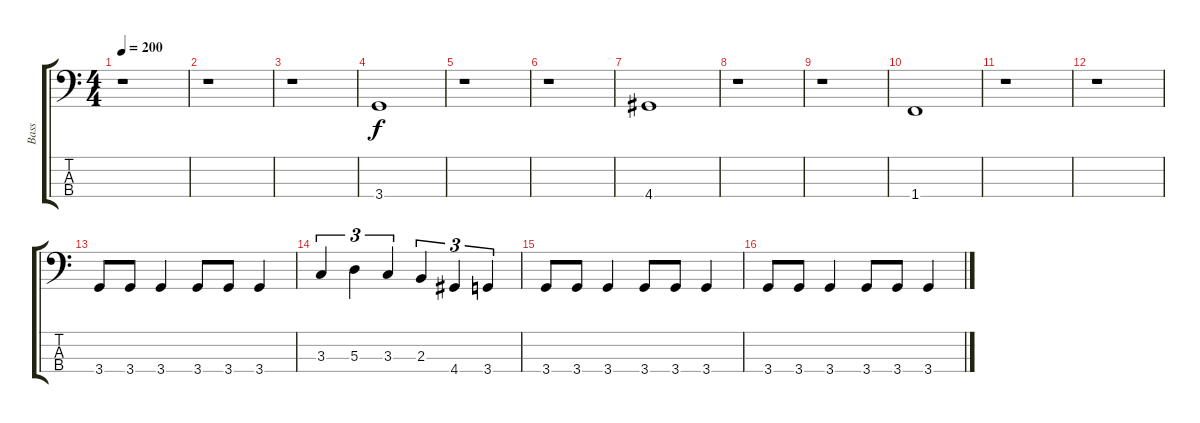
\track ("Bass" "Bass") {instrument electricbassfinger}
\staff {score tabs}
\tuning (G2 D2 A1 E1) {hide}
\ts (4 4)
\tempo 200
\clef f4
\ks c
r.1{dy f instrument electricbassfinger} |
r.1 |
r.1 |
3.4.1 |
r.1 |
r.1 |
4.4.1 |
r.1 |
r.1 |
1.4.1 |
r.1 |
r.1 |
3.4.8 3.4.8 3.4.4 3.4.8 3.4.8 3.4.4 |
3.3.4{tu (3 2)} 5.3.4{tu (3 2)} 3.3.4{tu (3 2)} 2.3.4{tu (3 2)} 4.4.4{tu (3 2)} 3.4.4{tu (3 2)} |
3.4.8 3.4.8 3.4.4 3.4.8 3.4.8 3.4.4 |
3.4.8 3.4.8 3.4.4 3.4.8 3.4.8 3.4.4
